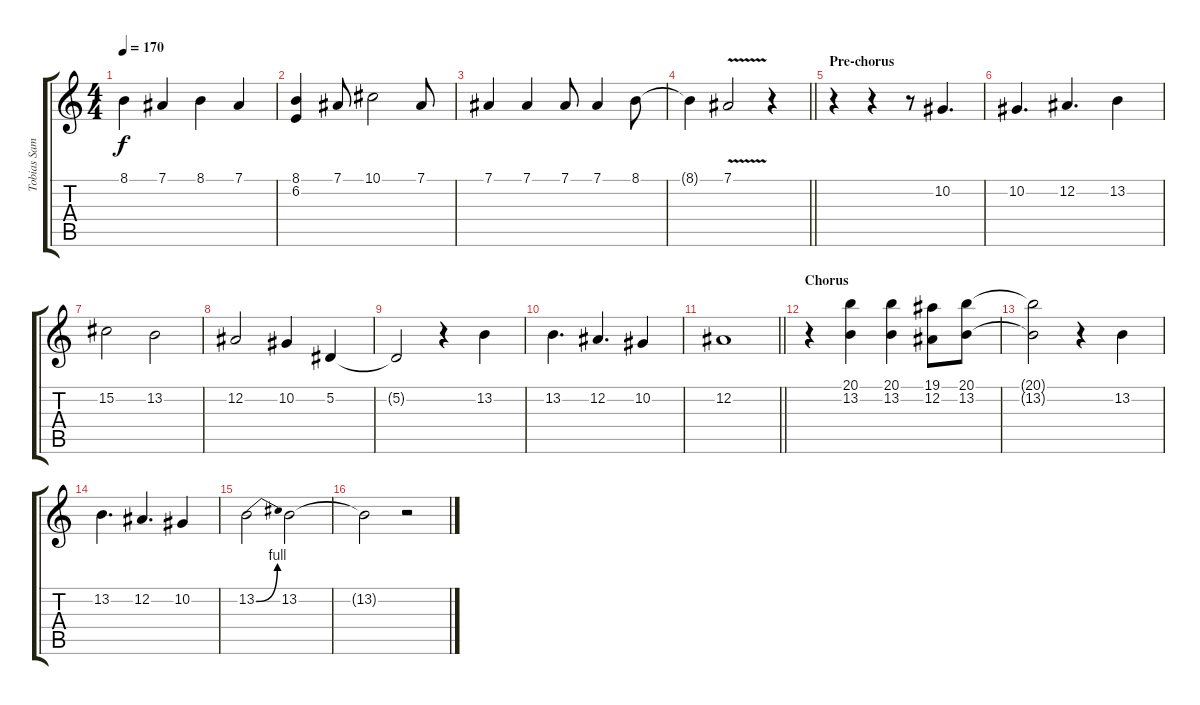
\track ("Tobias Sammet - Voice" "Tobias Sam") {instrument flute}
\staff {score tabs}
\tuning (Eb4 Bb3 Gb3 Db3 Ab2 Eb2) {hide}
\ts (4 4)
\tempo 170
\clef g2
\ks c
8.1.4{dy f} 7.1.4 8.1.4 7.1.4 |
(8.1 6.2).4 7.1.8 10.1.2 7.1.8 |
7.1.4 7.1.4 7.1.8 7.1.4 8.1.8 |
\barLineRight lightlight
8.1{t}.4 7.1{v}.2 r.4 |
\section ("" "Pre-chorus")
r.4 r.4 r.8 10.2.4{d} |
10.2.4{d} 12.2.4{d} 13.2.4 |
15.2.2 13.2.2 |
12.2.2 10.2.4 5.2.4 |
5.2{t}.2 r.4 13.2.4 |
13.2.4{d} 12.2.4{d} 10.2.4 |
\barLineRight lightlight
12.2.1 |
\section ("" "Chorus")
r.4 (20.1 13.2).4 (20.1 13.2).4 (19.1 12.2).8 (20.1 13.2).8 |
(20.1{t} 13.2{t}).2 r.4 13.2.4 |
13.2.4{d} 12.2.4{d} 10.2.4 |
13.2{be (bend 0 0 60 4)}.2 13.2.2 |
13.2{t}.2 r.2
